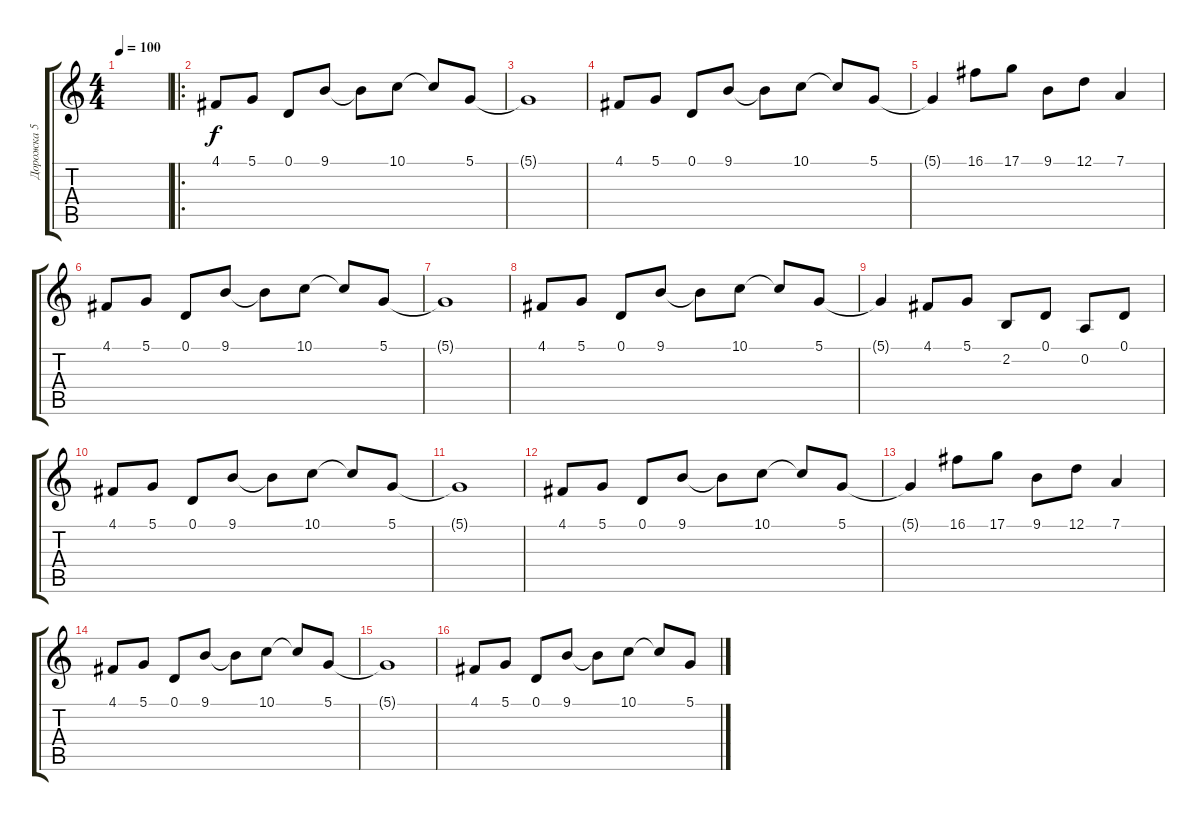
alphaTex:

\track ("Дорожка 5" "Дорожка 5") {instrument fx7echoes}
\staff {score tabs}
\tuning (D4 A3 F3 C3 G2 D2) {hide}
\ts (4 4)
\tempo 100
\clef g2
\ks c
|
\ro
4.1.8 5.1.8 0.1.8 9.1.8 9.1{t}.8 10.1.8 10.1{t}.8 5.1.8 |
5.1{t}.1 |
4.1.8 5.1.8 0.1.8 9.1.8 9.1{t}.8 10.1.8 10.1{t}.8 5.1.8 |
5.1{t}.4 16.1.8 17.1.8 9.1.8 12.1.8 7.1.4 |
4.1.8 5.1.8 0.1.8 9.1.8 9.1{t}.8 10.1.8 10.1{t}.8 5.1.8 |
5.1{t}.1 |
4.1.8 5.1.8 0.1.8 9.1.8 9.1{t}.8 10.1.8 10.1{t}.8 5.1.8 |
5.1{t}.4 4.1.8 5.1.8 2.2.8 0.1.8 0.2.8 0.1.8 |
4.1.8 5.1.8 0.1.8 9.1.8 9.1{t}.8 10.1.8 10.1{t}.8 5.1.8 |
5.1{t}.1 |
4.1.8 5.1.8 0.1.8 9.1.8 9.1{t}.8 10.1.8 10.1{t}.8 5.1.8 |
5.1{t}.4 16.1.8 17.1.8 9.1.8 12.1.8 7.1.4 |
4.1.8 5.1.8 0.1.8 9.1.8 9.1{t}.8 10.1.8 10.1{t}.8 5.1.8 |
5.1{t}.1 |
4.1.8 5.1.8 0.1.8 9.1.8 9.1{t}.8 10.1.8 10.1{t}.8 5.1.8
